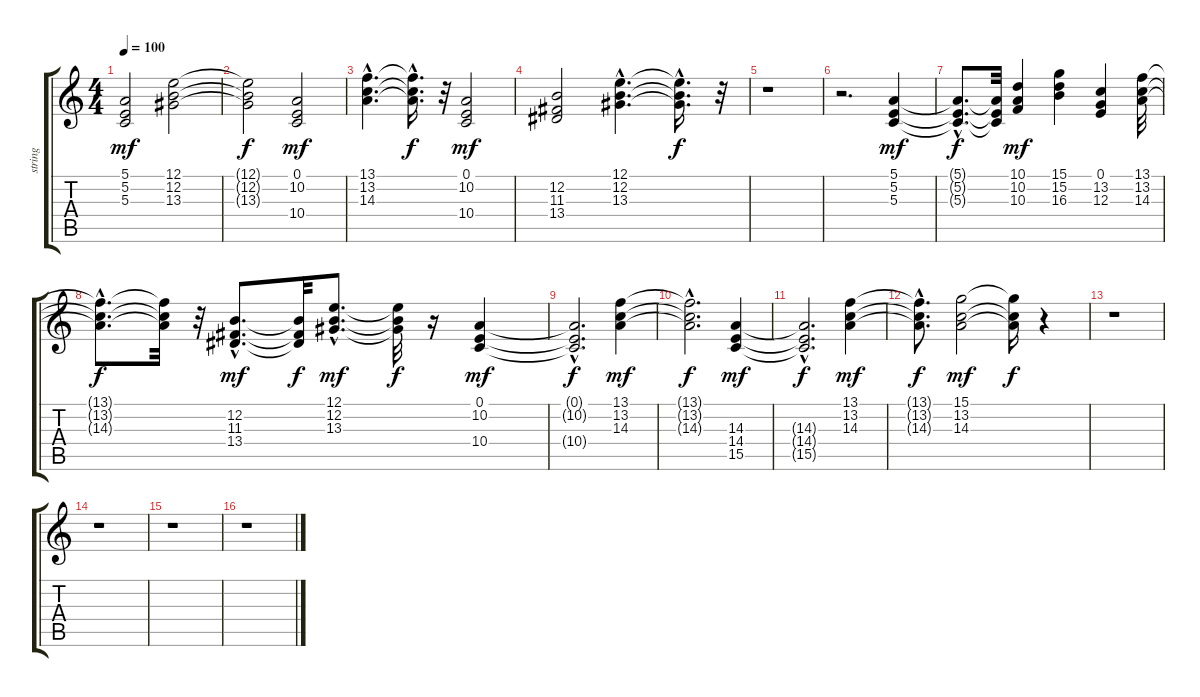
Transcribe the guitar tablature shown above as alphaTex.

\track ("string" "string") {instrument stringensemble2}
\staff {score tabs}
\tuning (E4 B3 G3 D3 A2 E2) {hide}
\ts (4 4)
\tempo 100
\clef g2
\ks c
(5.1 5.2 5.3).2{dy mf} (12.1 12.2 13.3).2 |
(12.1{t} 12.2{t} 13.3{t}).2{dy f} (0.1 10.2 10.4).2{dy mf} |
(13.1{hac} 13.2{hac} 14.3{hac}).4{d} (13.1{hac t} 13.2{hac t} 14.3{hac t}).16{d dy f} r.32 (0.1 10.2 10.4).2{dy mf} |
(12.2 11.3 13.4).2 (12.1{hac} 12.2{hac} 13.3{hac}).4{d} (12.1{hac t} 12.2{hac t} 13.3{hac t}).16{d dy f} r.32 |
r.1 |
r.2{d} (5.1 5.2 5.3).4{dy mf} |
(5.1{hac t} 5.2{hac t} 5.3{hac t}).8{d dy f} (5.1{t} 5.2{t} 5.3{t}).32 (10.1 10.2 10.3).4{dy mf} (15.1 15.2 16.3).4 (0.1 13.2 12.3).4 (13.1 13.2 14.3).32 |
(13.1{hac t} 13.2{hac t} 14.3{hac t}).8{d dy f} (13.1{t} 13.2{t} 14.3{t}).32 r.32 (12.2{hac} 11.3{hac} 13.4{hac}).8{d dy mf} (12.2{t} 11.3{t} 13.4{t}).32{dy f} (12.1{hac} 12.2{hac} 13.3{hac}).8{d dy mf} (12.1{t} 12.2{t} 13.3{t}).32{dy f} r.16 (0.1 10.2 10.4).4{dy mf} |
(0.1{hac t} 10.2{hac t} 10.4{hac t}).2{d dy f} (13.1 13.2 14.3).4{dy mf} |
(13.1{hac t} 13.2{hac t} 14.3{hac t}).2{d dy f} (14.3 14.4 15.5).4{dy mf} |
(14.3{hac t} 14.4{hac t} 15.5{hac t}).2{d dy f} (13.1 13.2 14.3).4{dy mf} |
(13.1{hac t} 13.2{hac t} 14.3{hac t}).8{d dy f} (15.1 13.2 14.3).2{dy mf} (15.1{t} 13.2{t} 14.3{t}).16{dy f} r.4 |
r.1 |
r.1 |
r.1 |
r.1
